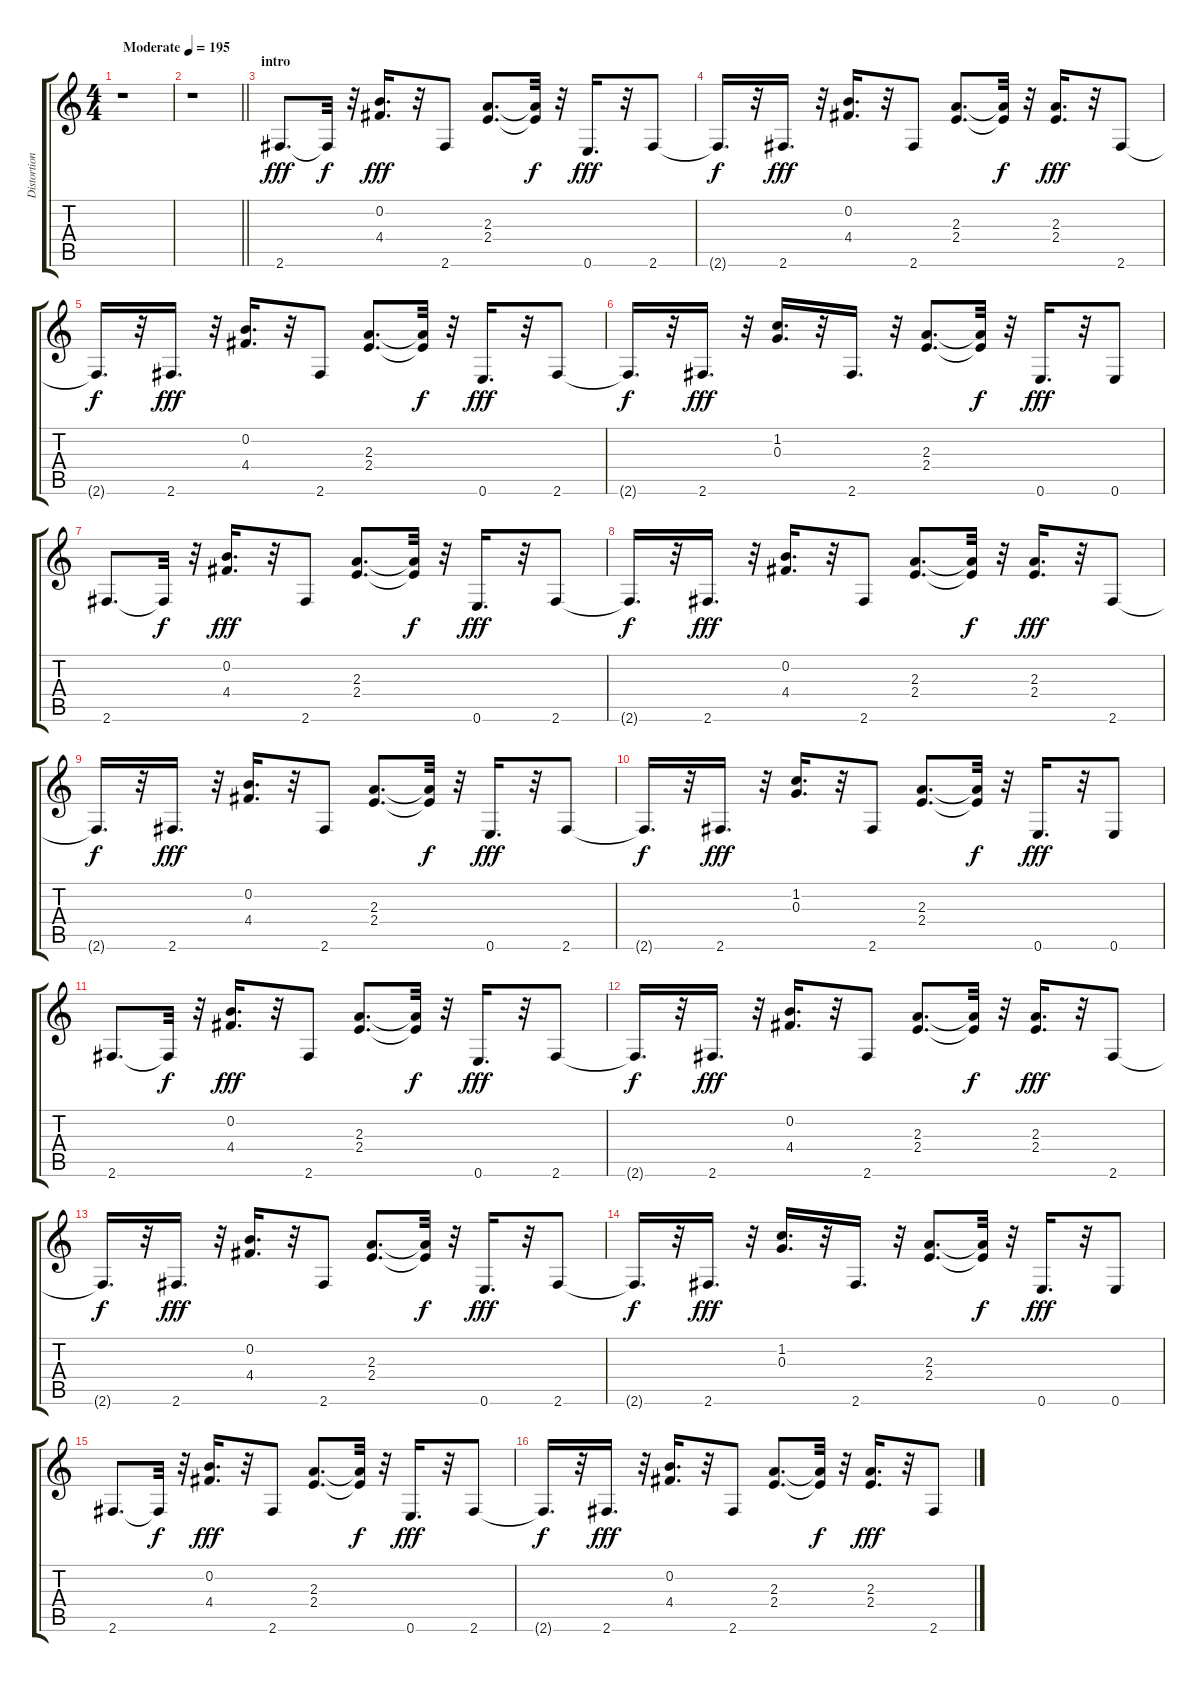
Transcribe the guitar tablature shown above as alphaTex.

\track ("Distortion" "Distortion") {instrument distortionguitar}
\staff {score tabs}
\tuning (E4 B3 G3 D3 A2 E2) {hide}
\ts (4 4)
\tempo (195 "Moderate")
\clef g2
\ks c
r.1{dy fff instrument distortionguitar} |
\barLineRight lightlight
r.1 |
\section ("" "intro")
2.6.8{d} 2.6{t}.32{dy f} r.32 (0.2 4.4).16{d dy fff} r.32 2.6.8 (2.3 2.4).8{d} (2.3{t} 2.4{t}).32{dy f} r.32 0.6.16{d dy fff} r.32 2.6.8 |
2.6{t}.16{d dy f} r.32 2.6.16{d dy fff} r.32 (0.2 4.4).16{d} r.32 2.6.8 (2.3 2.4).8{d} (2.3{t} 2.4{t}).32{dy f} r.32 (2.3 2.4).16{d dy fff} r.32 2.6.8 |
2.6{t}.16{d dy f} r.32 2.6.16{d dy fff} r.32 (0.2 4.4).16{d} r.32 2.6.8 (2.3 2.4).8{d} (2.3{t} 2.4{t}).32{dy f} r.32 0.6.16{d dy fff} r.32 2.6.8 |
2.6{t}.16{d dy f} r.32 2.6.16{d dy fff} r.32 (1.2 0.3).16{d} r.32 2.6.16{d} r.32 (2.3 2.4).8{d} (2.3{t} 2.4{t}).32{dy f} r.32 0.6.16{d dy fff} r.32 0.6.8 |
2.6.8{d} 2.6{t}.32{dy f} r.32 (0.2 4.4).16{d dy fff} r.32 2.6.8 (2.3 2.4).8{d} (2.3{t} 2.4{t}).32{dy f} r.32 0.6.16{d dy fff} r.32 2.6.8 |
2.6{t}.16{d dy f} r.32 2.6.16{d dy fff} r.32 (0.2 4.4).16{d} r.32 2.6.8 (2.3 2.4).8{d} (2.3{t} 2.4{t}).32{dy f} r.32 (2.3 2.4).16{d dy fff} r.32 2.6.8 |
2.6{t}.16{d dy f} r.32 2.6.16{d dy fff} r.32 (0.2 4.4).16{d} r.32 2.6.8 (2.3 2.4).8{d} (2.3{t} 2.4{t}).32{dy f} r.32 0.6.16{d dy fff} r.32 2.6.8 |
2.6{t}.16{d dy f} r.32 2.6.16{d dy fff} r.32 (1.2 0.3).16{d} r.32 2.6.8 (2.3 2.4).8{d} (2.3{t} 2.4{t}).32{dy f} r.32 0.6.16{d dy fff} r.32 0.6.8 |
2.6.8{d} 2.6{t}.32{dy f} r.32 (0.2 4.4).16{d dy fff} r.32 2.6.8 (2.3 2.4).8{d} (2.3{t} 2.4{t}).32{dy f} r.32 0.6.16{d dy fff} r.32 2.6.8 |
2.6{t}.16{d dy f} r.32 2.6.16{d dy fff} r.32 (0.2 4.4).16{d} r.32 2.6.8 (2.3 2.4).8{d} (2.3{t} 2.4{t}).32{dy f} r.32 (2.3 2.4).16{d dy fff} r.32 2.6.8 |
2.6{t}.16{d dy f} r.32 2.6.16{d dy fff} r.32 (0.2 4.4).16{d} r.32 2.6.8 (2.3 2.4).8{d} (2.3{t} 2.4{t}).32{dy f} r.32 0.6.16{d dy fff} r.32 2.6.8 |
2.6{t}.16{d dy f} r.32 2.6.16{d dy fff} r.32 (1.2 0.3).16{d} r.32 2.6.16{d} r.32 (2.3 2.4).8{d} (2.3{t} 2.4{t}).32{dy f} r.32 0.6.16{d dy fff} r.32 0.6.8 |
2.6.8{d} 2.6{t}.32{dy f} r.32 (0.2 4.4).16{d dy fff} r.32 2.6.8 (2.3 2.4).8{d} (2.3{t} 2.4{t}).32{dy f} r.32 0.6.16{d dy fff} r.32 2.6.8 |
2.6{t}.16{d dy f} r.32 2.6.16{d dy fff} r.32 (0.2 4.4).16{d} r.32 2.6.8 (2.3 2.4).8{d} (2.3{t} 2.4{t}).32{dy f} r.32 (2.3 2.4).16{d dy fff} r.32 2.6.8
